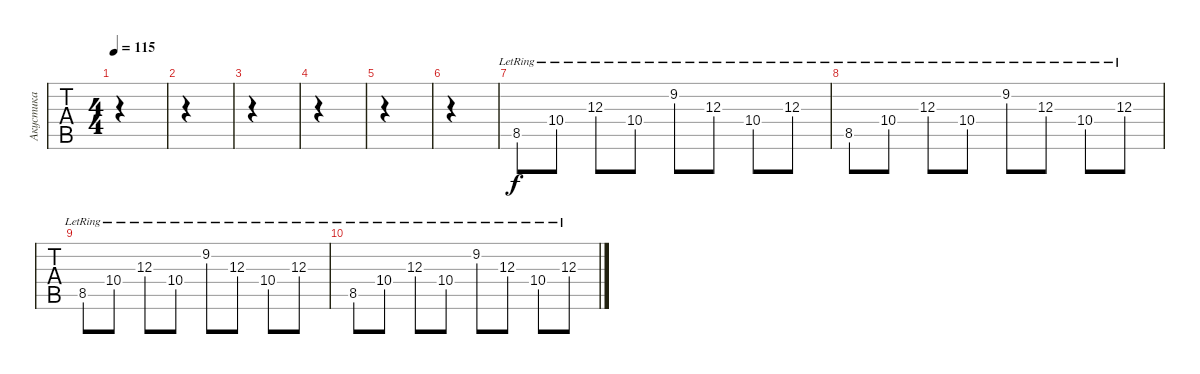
\track ("Акустика " "Акустика ") {instrument acousticguitarsteel}
\staff {tabs}
\tuning (Eb4 Bb3 Gb3 Db3 Ab2 Db2) {hide}
\ts (4 4)
\tempo 115
\clef g2
\ks c
|
|
|
|
|
|
8.5{lr}.8 10.4{lr}.8 12.3{lr}.8 10.4{lr}.8 9.2{lr}.8 12.3{lr}.8 10.4{lr}.8 12.3{lr}.8 |
8.5{lr}.8 10.4{lr}.8 12.3{lr}.8 10.4{lr}.8 9.2{lr}.8 12.3{lr}.8 10.4{lr}.8 12.3{lr}.8 |
8.5{lr}.8 10.4{lr}.8 12.3{lr}.8 10.4{lr}.8 9.2{lr}.8 12.3{lr}.8 10.4{lr}.8 12.3{lr}.8 |
8.5{lr}.8 10.4{lr}.8 12.3{lr}.8 10.4{lr}.8 9.2{lr}.8 12.3{lr}.8 10.4{lr}.8 12.3{lr}.8
